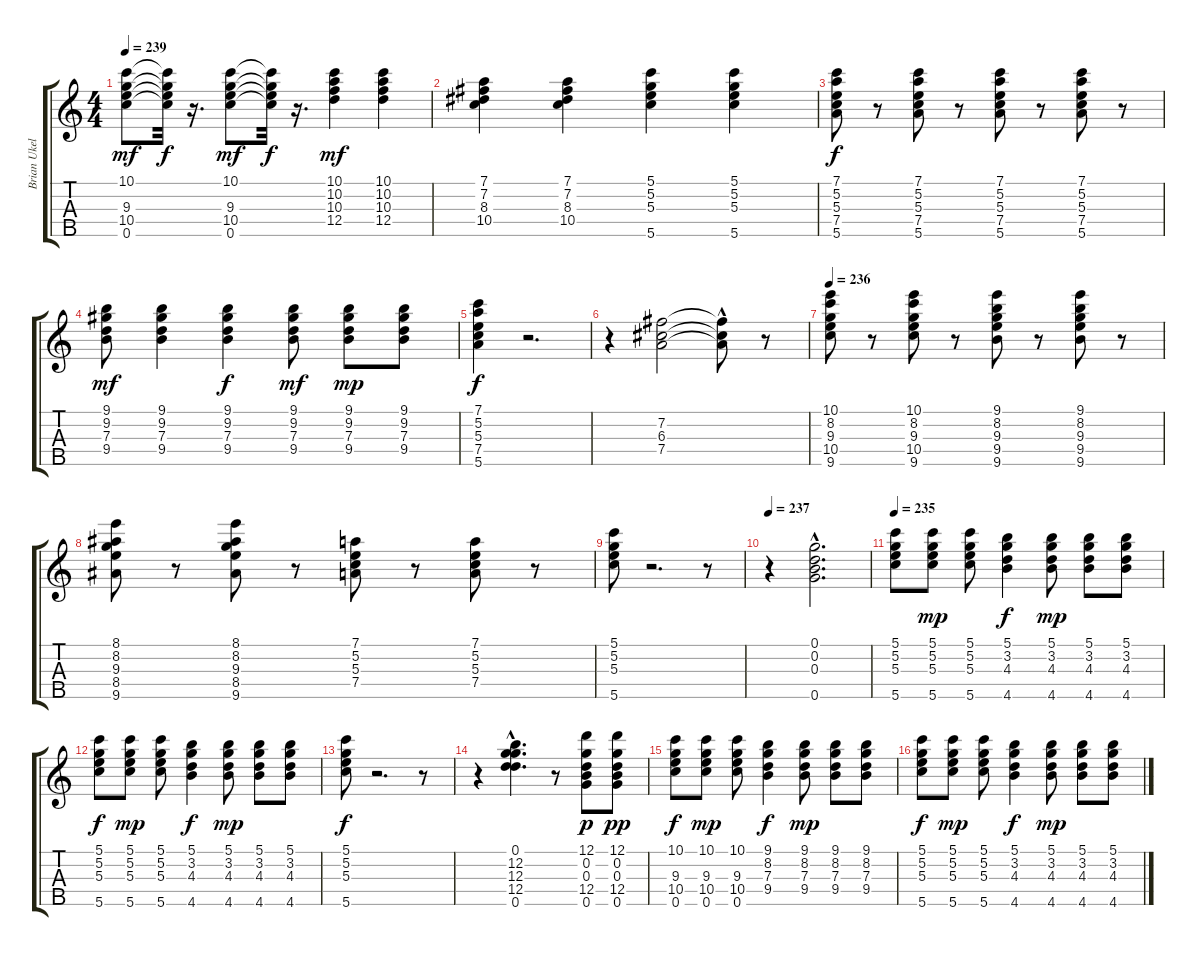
\track ("Brian Ukelele banjo 2" "Brian Ukel") {instrument banjo}
\staff {score tabs}
\tuning (D4 B3 G3 D3 G4) {hide}
\displaytranspose 12
\ts (4 4)
\tempo 239
\clef g2
\ks c
(10.1 9.3 10.4 0.5).8{dy mf} (10.1{t} 9.3{t} 10.4{t} 0.5{t}).32{dy f} r.16{d} (10.1 9.3 10.4 0.5).8{dy mf} (10.1{t} 9.3{t} 10.4{t} 0.5{t}).32{dy f} r.16{d} (10.1 10.2 10.3 12.4).4{dy mf} (10.1 10.2 10.3 12.4).4 |
(7.1 7.2 8.3 10.4).4 (7.1 7.2 8.3 10.4).4 (5.1 5.2 5.3 5.5).4 (5.1 5.2 5.3 5.5).4 |
(7.1 5.2 5.3 7.4 5.5).8{dy f} r.8 (7.1 5.2 5.3 7.4 5.5).8 r.8 (7.1 5.2 5.3 7.4 5.5).8 r.8 (7.1 5.2 5.3 7.4 5.5).8 r.8 |
(9.1 9.2 7.3 9.4).8{dy mf} (9.1 9.2 7.3 9.4).4 (9.1 9.2 7.3 9.4).4{dy f} (9.1 9.2 7.3 9.4).8{dy mf} (9.1 9.2 7.3 9.4).8{dy mp} (9.1 9.2 7.3 9.4).8 |
(7.1 5.2 5.3 7.4 5.5).4{dy f} r.2{d} |
r.4 (7.2 6.3 7.4).2 (7.2{t} 6.3{hac t} 7.4{hac t}).8 r.8 |
\tempo 236
(10.1 8.2 9.3 10.4 9.5).8 r.8 (10.1 8.2 9.3 10.4 9.5).8 r.8 (9.1 8.2 9.3 9.4 9.5).8 r.8 (9.1 8.2 9.3 9.4 9.5).8 r.8 |
(8.1 8.2 9.3 8.4 9.5).8 r.8 (8.1 8.2 9.3 8.4 9.5).8 r.8 (7.1 5.2 5.3 7.4).8 r.8 (7.1 5.2 5.3 7.4).8 r.8 |
(5.1 5.2 5.3 5.5).8 r.2{d} r.8 |
\tempo 237
r.4 (0.1{hac} 0.2{hac} 0.3 0.5{hac}).2{d} |
\tempo 235
(5.1 5.2 5.3 5.5).8 (5.1 5.2 5.3 5.5).8{dy mp} (5.1 5.2 5.3 5.5).8 (5.1 3.2 4.3 4.5).4{dy f} (5.1 3.2 4.3 4.5).8{dy mp} (5.1 3.2 4.3 4.5).8 (5.1 3.2 4.3 4.5).8 |
(5.1 5.2 5.3 5.5).8{dy f} (5.1 5.2 5.3 5.5).8{dy mp} (5.1 5.2 5.3 5.5).8 (5.1 3.2 4.3 4.5).4{dy f} (5.1 3.2 4.3 4.5).8{dy mp} (5.1 3.2 4.3 4.5).8 (5.1 3.2 4.3 4.5).8 |
(5.1 5.2 5.3 5.5).8{dy f} r.2{d} r.8 |
r.4 (0.1{hac} 12.2{hac} 12.3{hac} 12.4{hac} 0.5{hac}).4{d} r.8 (12.1 0.2 0.3 12.4 0.5).8{dy p} (12.1 0.2 0.3 12.4 0.5).8{dy pp} |
(10.1 9.3 10.4 0.5).8{dy f} (10.1 9.3 10.4 0.5).8{dy mp} (10.1 9.3 10.4 0.5).8 (9.1 8.2 7.3 9.4).4{dy f} (9.1 8.2 7.3 9.4).8{dy mp} (9.1 8.2 7.3 9.4).8 (9.1 8.2 7.3 9.4).8 |
(5.1 5.2 5.3 5.5).8{dy f} (5.1 5.2 5.3 5.5).8{dy mp} (5.1 5.2 5.3 5.5).8 (5.1 3.2 4.3 4.5).4{dy f} (5.1 3.2 4.3 4.5).8{dy mp} (5.1 3.2 4.3 4.5).8 (5.1 3.2 4.3 4.5).8
